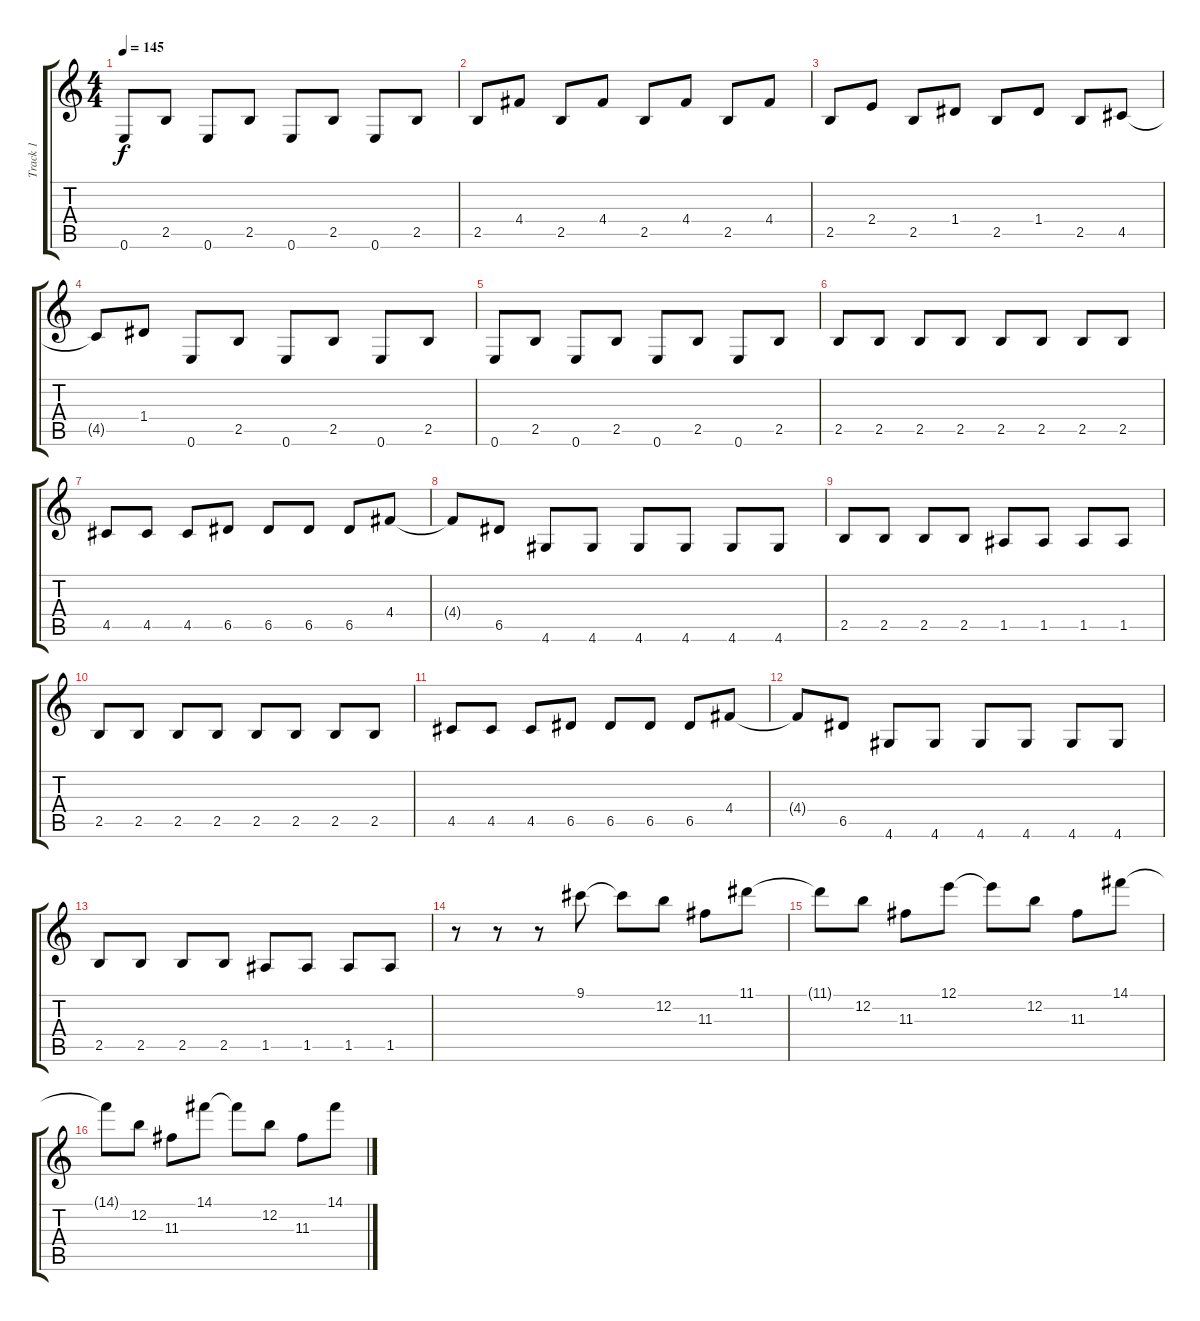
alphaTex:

\track ("Track 1" "Track 1") {instrument electricguitarjazz}
\staff {score tabs}
\tuning (E4 B3 G3 D3 A2 E2) {hide}
\ts (4 4)
\tempo 145
\clef g2
\ks c
0.6.8{dy f} 2.5.8 0.6.8 2.5.8 0.6.8 2.5.8 0.6.8 2.5.8 |
2.5.8 4.4.8 2.5.8 4.4.8 2.5.8 4.4.8 2.5.8 4.4.8 |
2.5.8 2.4.8 2.5.8 1.4.8 2.5.8 1.4.8 2.5.8 4.5.8 |
4.5{t}.8 1.4.8 0.6.8 2.5.8 0.6.8 2.5.8 0.6.8 2.5.8 |
0.6.8 2.5.8 0.6.8 2.5.8 0.6.8 2.5.8 0.6.8 2.5.8 |
2.5.8 2.5.8 2.5.8 2.5.8 2.5.8 2.5.8 2.5.8 2.5.8 |
4.5.8 4.5.8 4.5.8 6.5.8 6.5.8 6.5.8 6.5.8 4.4.8 |
4.4{t}.8 6.5.8 4.6.8 4.6.8 4.6.8 4.6.8 4.6.8 4.6.8 |
2.5.8 2.5.8 2.5.8 2.5.8 1.5.8 1.5.8 1.5.8 1.5.8 |
2.5.8 2.5.8 2.5.8 2.5.8 2.5.8 2.5.8 2.5.8 2.5.8 |
4.5.8 4.5.8 4.5.8 6.5.8 6.5.8 6.5.8 6.5.8 4.4.8 |
4.4{t}.8 6.5.8 4.6.8 4.6.8 4.6.8 4.6.8 4.6.8 4.6.8 |
2.5.8 2.5.8 2.5.8 2.5.8 1.5.8 1.5.8 1.5.8 1.5.8 |
r.8 r.8 r.8 9.1.8 9.1{t}.8 12.2.8 11.3.8 11.1.8 |
11.1{t}.8 12.2.8 11.3.8 12.1.8 12.1{t}.8 12.2.8 11.3.8 14.1.8 |
14.1{t}.8 12.2.8 11.3.8 14.1.8 14.1{t}.8 12.2.8 11.3.8 14.1.8
